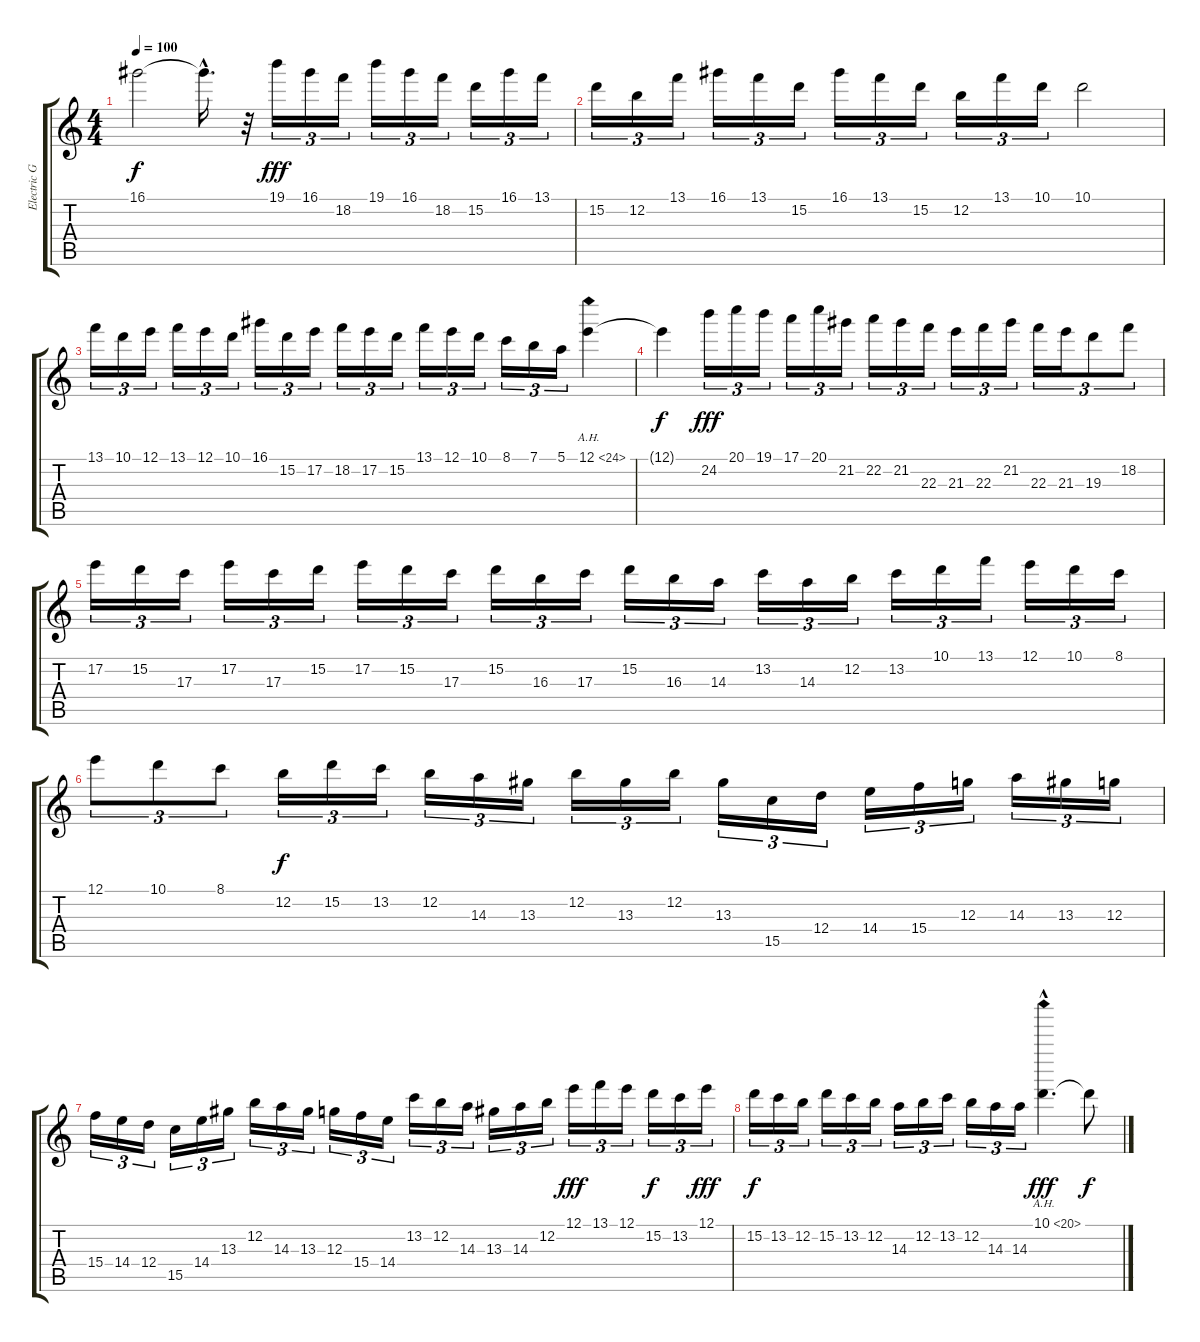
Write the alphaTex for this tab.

\track ("Electric Guitar" "Electric G") {instrument distortionguitar}
\staff {score tabs}
\tuning (E4 B3 G3 D3 A2 E2) {hide}
\ts (4 4)
\tempo 100
\clef g2
\ks c
16.1{t}.2{dy f} 16.1{hac t}.16{d} r.32 19.1.16{tu (3 2) dy fff} 16.1.16{tu (3 2)} 18.2.16{tu (3 2)} 19.1.16{tu (3 2)} 16.1.16{tu (3 2)} 18.2.16{tu (3 2)} 15.2.16{tu (3 2)} 16.1.16{tu (3 2)} 13.1.16{tu (3 2)} |
15.2.16{tu (3 2)} 12.2.16{tu (3 2)} 13.1.16{tu (3 2)} 16.1.16{tu (3 2)} 13.1.16{tu (3 2)} 15.2.16{tu (3 2)} 16.1.16{tu (3 2)} 13.1.16{tu (3 2)} 15.2.16{tu (3 2)} 12.2.16{tu (3 2)} 13.1.16{tu (3 2)} 10.1.16{tu (3 2)} 10.1.2 |
13.1.16{tu (3 2)} 10.1.16{tu (3 2)} 12.1.16{tu (3 2)} 13.1.16{tu (3 2)} 12.1.16{tu (3 2)} 10.1.16{tu (3 2)} 16.1.16{tu (3 2)} 15.2.16{tu (3 2)} 17.2.16{tu (3 2)} 18.2.16{tu (3 2)} 17.2.16{tu (3 2)} 15.2.16{tu (3 2)} 13.1.16{tu (3 2)} 12.1.16{tu (3 2)} 10.1.16{tu (3 2)} 8.1.16{tu (3 2)} 7.1.16{tu (3 2)} 5.1.16{tu (3 2)} 12.1{ah 12}.4 |
12.1{t}.4{dy f} 24.2.16{tu (3 2) dy fff} 20.1.16{tu (3 2)} 19.1.16{tu (3 2)} 17.1.16{tu (3 2)} 20.1.16{tu (3 2)} 21.2.16{tu (3 2)} 22.2.16{tu (3 2)} 21.2.16{tu (3 2)} 22.3.16{tu (3 2)} 21.3.16{tu (3 2)} 22.3.16{tu (3 2)} 21.2.16{tu (3 2)} 22.3.16{tu (3 2)} 21.3.16{tu (3 2)} 19.3.8{tu (3 2)} 18.2.8{tu (3 2)} |
17.2.16{tu (3 2)} 15.2.16{tu (3 2)} 17.3.16{tu (3 2)} 17.2.16{tu (3 2)} 17.3.16{tu (3 2)} 15.2.16{tu (3 2)} 17.2.16{tu (3 2)} 15.2.16{tu (3 2)} 17.3.16{tu (3 2)} 15.2.16{tu (3 2)} 16.3.16{tu (3 2)} 17.3.16{tu (3 2)} 15.2.16{tu (3 2)} 16.3.16{tu (3 2)} 14.3.16{tu (3 2)} 13.2.16{tu (3 2)} 14.3.16{tu (3 2)} 12.2.16{tu (3 2)} 13.2.16{tu (3 2)} 10.1.16{tu (3 2)} 13.1.16{tu (3 2)} 12.1.16{tu (3 2)} 10.1.16{tu (3 2)} 8.1.16{tu (3 2)} |
12.1.8{tu (3 2)} 10.1.8{tu (3 2)} 8.1.8{tu (3 2)} 12.2.16{tu (3 2) dy f} 15.2.16{tu (3 2)} 13.2.16{tu (3 2)} 12.2.16{tu (3 2)} 14.3.16{tu (3 2)} 13.3.16{tu (3 2)} 12.2.16{tu (3 2)} 13.3.16{tu (3 2)} 12.2.16{tu (3 2)} 13.3.16{tu (3 2)} 15.5.16{tu (3 2)} 12.4.16{tu (3 2)} 14.4.16{tu (3 2)} 15.4.16{tu (3 2)} 12.3.16{tu (3 2)} 14.3.16{tu (3 2)} 13.3.16{tu (3 2)} 12.3.16{tu (3 2)} |
15.4.16{tu (3 2)} 14.4.16{tu (3 2)} 12.4.16{tu (3 2)} 15.5.16{tu (3 2)} 14.4.16{tu (3 2)} 13.3.16{tu (3 2)} 12.2.16{tu (3 2)} 14.3.16{tu (3 2)} 13.3.16{tu (3 2)} 12.3.16{tu (3 2)} 15.4.16{tu (3 2)} 14.4.16{tu (3 2)} 13.2.16{tu (3 2)} 12.2.16{tu (3 2)} 14.3.16{tu (3 2)} 13.3.16{tu (3 2)} 14.3.16{tu (3 2)} 12.2.16{tu (3 2)} 12.1.16{tu (3 2) dy fff} 13.1.16{tu (3 2)} 12.1.16{tu (3 2)} 15.2.16{tu (3 2) dy f} 13.2.16{tu (3 2)} 12.1.16{tu (3 2) dy fff} |
15.2.16{tu (3 2) dy f} 13.2.16{tu (3 2)} 12.2.16{tu (3 2)} 15.2.16{tu (3 2)} 13.2.16{tu (3 2)} 12.2.16{tu (3 2)} 14.3.16{tu (3 2)} 12.2.16{tu (3 2)} 13.2.16{tu (3 2)} 12.2.16{tu (3 2)} 14.3.16{tu (3 2)} 14.3.16{tu (3 2)} 10.1{ah 10 hac}.4{d dy fff} 10.1{t}.8{dy f}
